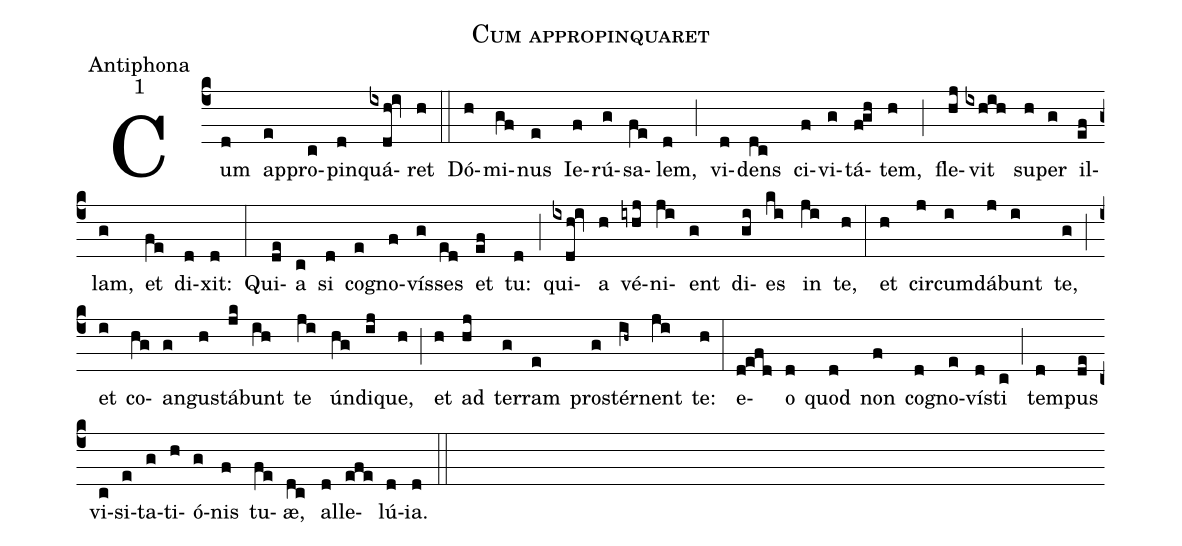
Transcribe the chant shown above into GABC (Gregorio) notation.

name:Cum appropinquaret;
office-part:Antiphona;
mode:1;
%%
(c4) Cum(d) ap(e)pro(c)pin(d)quá(ixdh!iv)ret(h) (::)
Dó(h)mi(gf)nus(e) Ie(f)rú(g)sa(fe)lem,(d) (;) vi(d)dens(dc) ci(f)vi(g)tá(f!gh)tem,(h) (;) fle(hj)vit(ixhih) su(h)per(g) il(ef)lam,(g) et(fe) di(d)xit:(d) (:)
Qui(de)a(c) si(d) co(e)gno(f)vís(g)ses(ed) et(ef) tu:(d) (;) qui(ixdh!iv)a(h) vé(iyhj)ni(ji)ent(g) di(gi)es(ki) in(ji) te,(h) (:)
et(h) cir(j)cum(i)dá(j)bunt(i) te,(g) (;) et(i) co(hg)an(g)gu(h)stá(jk)bunt(ih) te(ji) ún(hg)di(ij)que,(h) (;) et(h) ad(hj) ter(g)ram(e) pro(g)stér(ih~)nent(ji) te:(h) (:)
e(d!efd)o(d) quod(d) non(f) co(d)gno(e)ví(d)sti(c) (;) tem(d)pus(de) vi(c)si(e)ta(g)ti(h)ó(g)nis(f) tu(fe)æ,(dc) al(d)le(efe)lú(d)ia.(d) (::)
